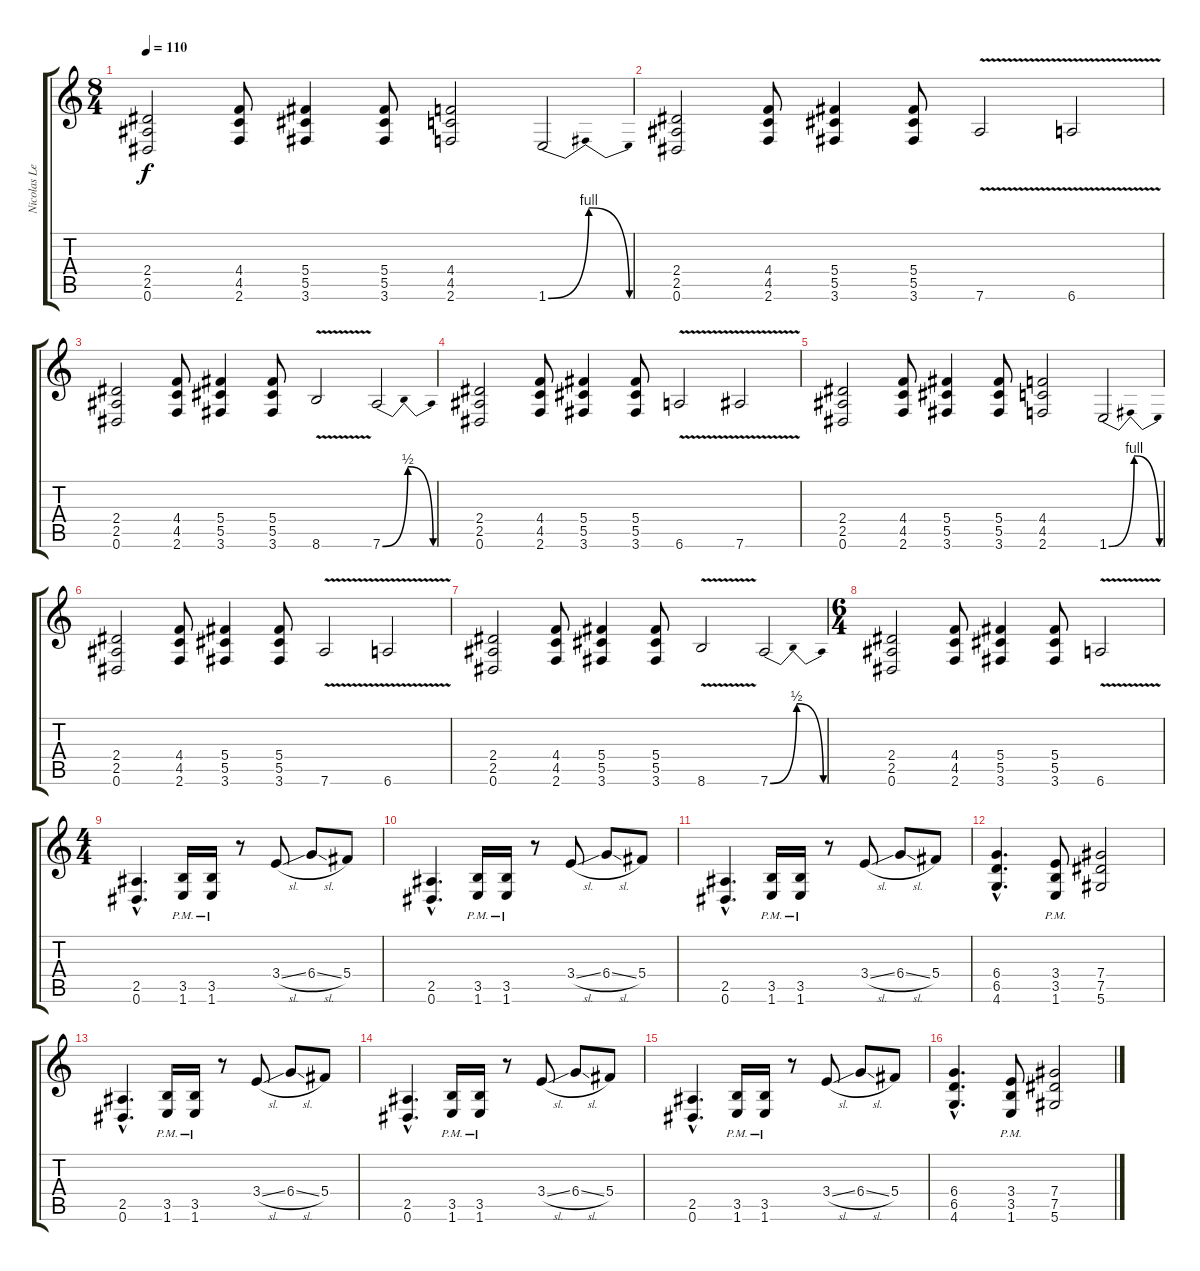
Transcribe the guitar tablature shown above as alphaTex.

\track ("Nicolas Leclerc" "Nicolas Le") {instrument distortionguitar}
\staff {score tabs}
\tuning (Eb4 Bb3 Gb3 Db3 Ab2 Eb2) {hide}
\ts (8 4)
\tempo 110
\clef g2
\ks c
(2.4 2.5 0.6).2{dy f instrument distortionguitar} (4.4 4.5 2.6).8 (5.4 5.5 3.6).4 (5.4 5.5 3.6).8 (4.4 4.5 2.6).2 1.6{be (bendrelease 0 0 30 4 30 4 60 0)}.2 |
(2.4 2.5 0.6).2 (4.4 4.5 2.6).8 (5.4 5.5 3.6).4 (5.4 5.5 3.6).8 7.6{v}.2 6.6{v}.2 |
(2.4 2.5 0.6).2 (4.4 4.5 2.6).8 (5.4 5.5 3.6).4 (5.4 5.5 3.6).8 8.6{v}.2 7.6{be (bendrelease 0 0 30 2 30 2 60 0)}.2 |
(2.4 2.5 0.6).2 (4.4 4.5 2.6).8 (5.4 5.5 3.6).4 (5.4 5.5 3.6).8 6.6{v}.2 7.6{v}.2 |
(2.4 2.5 0.6).2 (4.4 4.5 2.6).8 (5.4 5.5 3.6).4 (5.4 5.5 3.6).8 (4.4 4.5 2.6).2 1.6{be (bendrelease 0 0 30 4 30 4 60 0)}.2 |
(2.4 2.5 0.6).2 (4.4 4.5 2.6).8 (5.4 5.5 3.6).4 (5.4 5.5 3.6).8 7.6{v}.2 6.6{v}.2 |
(2.4 2.5 0.6).2 (4.4 4.5 2.6).8 (5.4 5.5 3.6).4 (5.4 5.5 3.6).8 8.6{v}.2 7.6{be (bendrelease 0 0 30 2 30 2 60 0)}.2 |
\ts (6 4)
(2.4 2.5 0.6).2 (4.4 4.5 2.6).8 (5.4 5.5 3.6).4 (5.4 5.5 3.6).8 6.6{v}.2 |
\ts (4 4)
(2.5{hac} 0.6{hac}).4{d} (3.5 1.6{pm}).16 (3.5 1.6{pm}).16 r.8 3.4{sl}.8 6.4{sl}.8 5.4.8 |
(2.5{hac} 0.6{hac}).4{d} (3.5 1.6{pm}).16 (3.5 1.6{pm}).16 r.8 3.4{sl}.8 6.4{sl}.8 5.4.8 |
(2.5{hac} 0.6{hac}).4{d} (3.5 1.6{pm}).16 (3.5 1.6{pm}).16 r.8 3.4{sl}.8 6.4{sl}.8 5.4.8 |
(6.4{hac} 6.5{hac} 4.6{hac}).4{d} (3.4 3.5{pm} 1.6).8 (7.4 7.5 5.6).2 |
(2.5{hac} 0.6{hac}).4{d} (3.5 1.6{pm}).16 (3.5 1.6{pm}).16 r.8 3.4{sl}.8 6.4{sl}.8 5.4.8 |
(2.5{hac} 0.6{hac}).4{d} (3.5 1.6{pm}).16 (3.5 1.6{pm}).16 r.8 3.4{sl}.8 6.4{sl}.8 5.4.8 |
(2.5{hac} 0.6{hac}).4{d} (3.5 1.6{pm}).16 (3.5 1.6{pm}).16 r.8 3.4{sl}.8 6.4{sl}.8 5.4.8 |
(6.4{hac} 6.5{hac} 4.6{hac}).4{d} (3.4 3.5{pm} 1.6).8 (7.4 7.5 5.6).2
